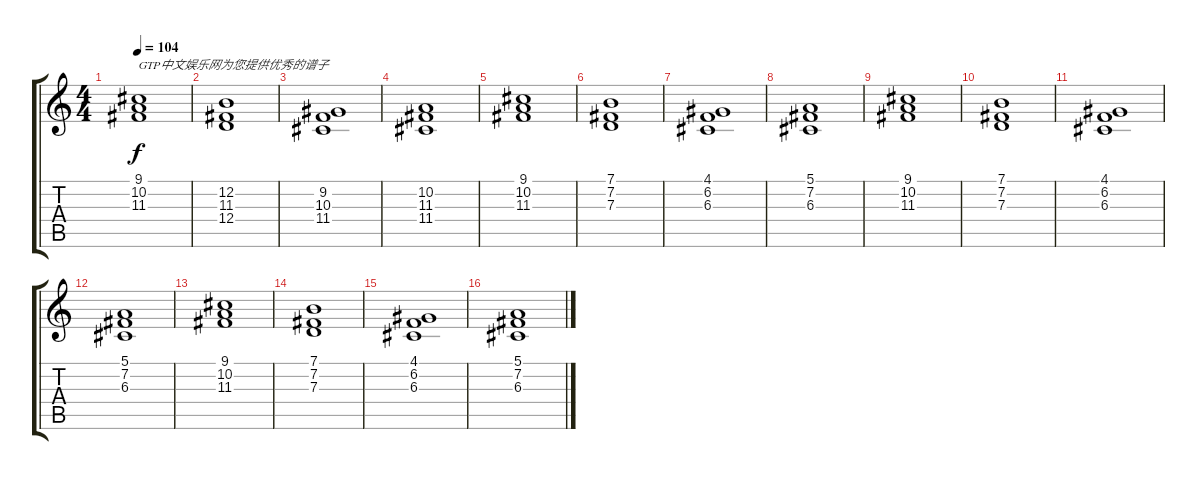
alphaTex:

\track "" {instrument stringensemble1}
\staff {score tabs}
\tuning (E4 B3 G3 D3 A2 E2) {hide}
\ts (4 4)
\tempo 104
\clef g2
\ks c
(9.1 10.2 11.3).1{txt "GTP中文娱乐网为您提供优秀的谱子" dy f instrument stringensemble1} |
(12.2 11.3 12.4).1 |
(9.2 10.3 11.4).1 |
(10.2 11.3 11.4).1 |
(9.1 10.2 11.3).1 |
(7.1 7.2 7.3).1 |
(4.1 6.2 6.3).1 |
(5.1 7.2 6.3).1 |
(9.1 10.2 11.3).1 |
(7.1 7.2 7.3).1 |
(4.1 6.2 6.3).1 |
(5.1 7.2 6.3).1 |
(9.1 10.2 11.3).1 |
(7.1 7.2 7.3).1 |
(4.1 6.2 6.3).1 |
(5.1 7.2 6.3).1
